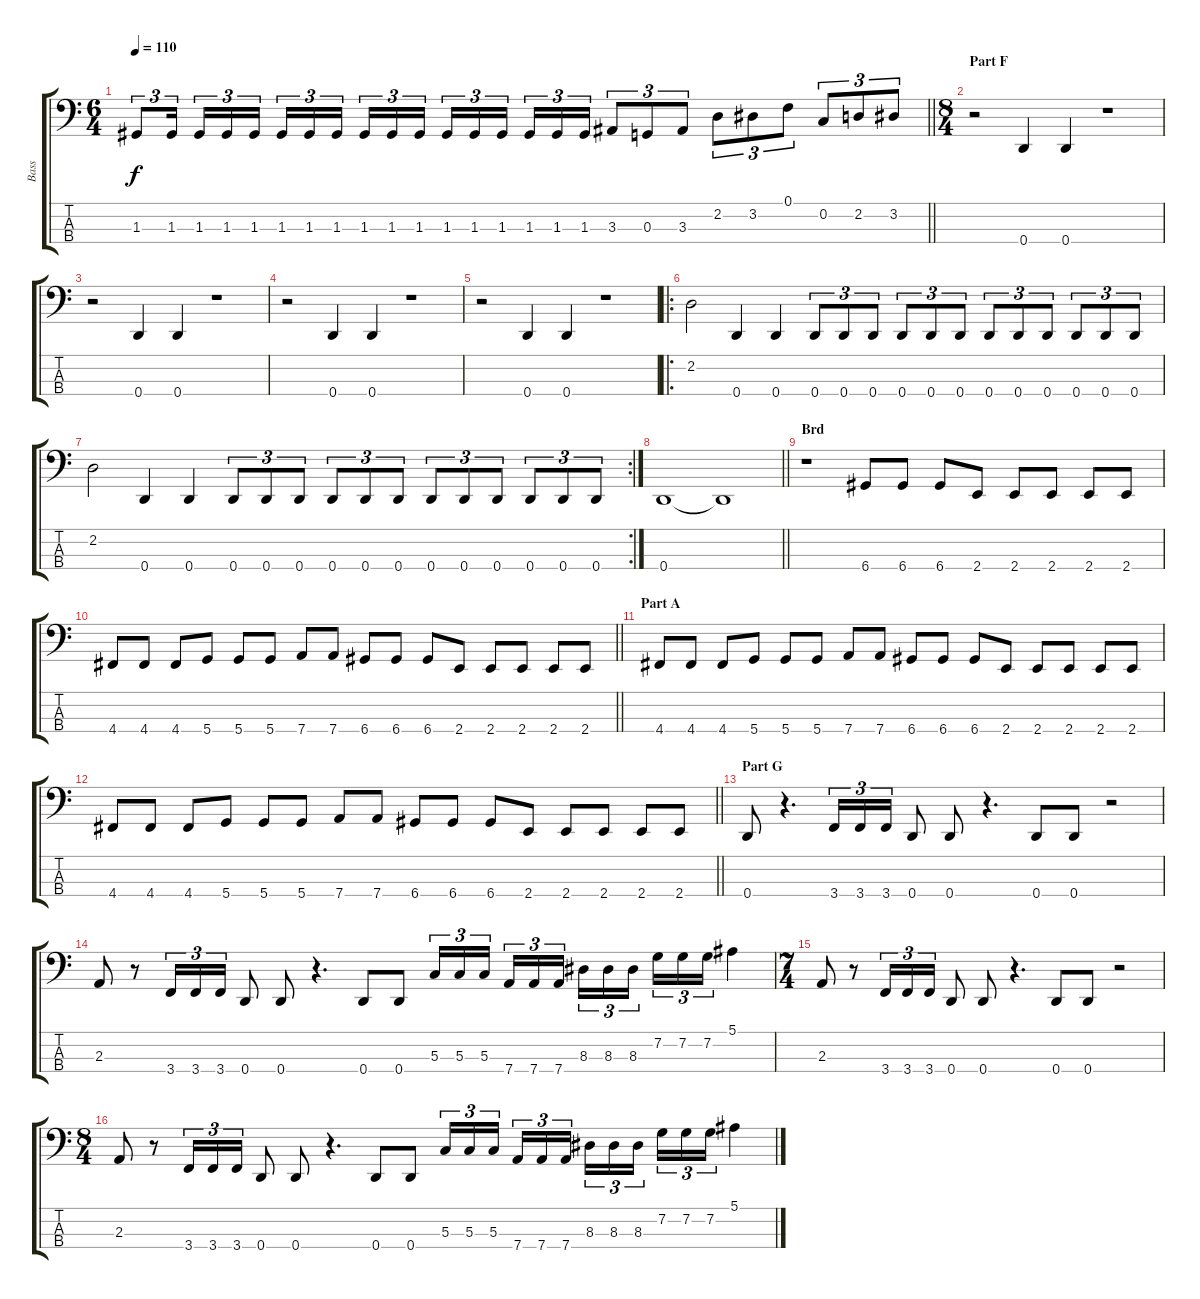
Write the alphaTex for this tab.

\track ("Bass" "Bass") {instrument electricbassfinger}
\staff {score tabs}
\tuning (F2 C2 G1 D1) {hide}
\ts (6 4)
\tempo 110
\clef f4
\barLineRight lightlight
\ks c
1.3.8{tu (3 2) dy f} 1.3.16{tu (3 2) beam splitsecondary} 1.3.16{tu (3 2)} 1.3.16{tu (3 2)} 1.3.16{tu (3 2) beam splitsecondary} 1.3.16{tu (3 2)} 1.3.16{tu (3 2)} 1.3.16{tu (3 2) beam splitsecondary} 1.3.16{tu (3 2)} 1.3.16{tu (3 2)} 1.3.16{tu (3 2) beam splitsecondary} 1.3.16{tu (3 2)} 1.3.16{tu (3 2)} 1.3.16{tu (3 2) beam splitsecondary} 1.3.16{tu (3 2)} 1.3.16{tu (3 2)} 1.3.16{tu (3 2)} 3.3.8{tu (3 2)} 0.3.8{tu (3 2)} 3.3.8{tu (3 2)} 2.2.8{tu (3 2)} 3.2.8{tu (3 2)} 0.1.8{tu (3 2)} 0.2.8{tu (3 2)} 2.2.8{tu (3 2)} 3.2.8{tu (3 2)} |
\ts (8 4)
\section ("" "Part F")
r.2 0.4.4 0.4.4 r.1 |
r.2 0.4.4 0.4.4 r.1 |
r.2 0.4.4 0.4.4 r.1 |
r.2 0.4.4 0.4.4 r.1 |
\ro
2.2.2 0.4.4 0.4.4 0.4.8{tu (3 2)} 0.4.8{tu (3 2)} 0.4.8{tu (3 2)} 0.4.8{tu (3 2)} 0.4.8{tu (3 2)} 0.4.8{tu (3 2)} 0.4.8{tu (3 2)} 0.4.8{tu (3 2)} 0.4.8{tu (3 2)} 0.4.8{tu (3 2)} 0.4.8{tu (3 2)} 0.4.8{tu (3 2)} |
\rc 2
2.2.2 0.4.4 0.4.4 0.4.8{tu (3 2)} 0.4.8{tu (3 2)} 0.4.8{tu (3 2)} 0.4.8{tu (3 2)} 0.4.8{tu (3 2)} 0.4.8{tu (3 2)} 0.4.8{tu (3 2)} 0.4.8{tu (3 2)} 0.4.8{tu (3 2)} 0.4.8{tu (3 2)} 0.4.8{tu (3 2)} 0.4.8{tu (3 2)} |
\barLineRight lightlight
0.4.1 0.4{t}.1 |
\section ("" "Brd")
r.1 6.4.8 6.4.8 6.4.8 2.4.8 2.4.8 2.4.8 2.4.8 2.4.8 |
\barLineRight lightlight
4.4.8 4.4.8 4.4.8 5.4.8 5.4.8 5.4.8 7.4.8 7.4.8 6.4.8 6.4.8 6.4.8 2.4.8 2.4.8 2.4.8 2.4.8 2.4.8 |
\section ("" "Part A")
4.4.8 4.4.8 4.4.8 5.4.8 5.4.8 5.4.8 7.4.8 7.4.8 6.4.8 6.4.8 6.4.8 2.4.8 2.4.8 2.4.8 2.4.8 2.4.8 |
\barLineRight lightlight
4.4.8 4.4.8 4.4.8 5.4.8 5.4.8 5.4.8 7.4.8 7.4.8 6.4.8 6.4.8 6.4.8 2.4.8 2.4.8 2.4.8 2.4.8 2.4.8 |
\section ("" "Part G")
0.4.8 r.4{d} 3.4.16{tu (3 2)} 3.4.16{tu (3 2)} 3.4.16{tu (3 2)} 0.4.8 0.4.8 r.4{d} 0.4.8 0.4.8 r.2 |
2.3.8 r.8 3.4.16{tu (3 2)} 3.4.16{tu (3 2)} 3.4.16{tu (3 2)} 0.4.8 0.4.8 r.4{d} 0.4.8 0.4.8 5.3.16{tu (3 2)} 5.3.16{tu (3 2)} 5.3.16{tu (3 2) beam splitsecondary} 7.4.16{tu (3 2)} 7.4.16{tu (3 2)} 7.4.16{tu (3 2)} 8.3.16{tu (3 2)} 8.3.16{tu (3 2)} 8.3.16{tu (3 2) beam splitsecondary} 7.2.16{tu (3 2)} 7.2.16{tu (3 2)} 7.2.16{tu (3 2)} 5.1.4 |
\ts (7 4)
2.3.8 r.8 3.4.16{tu (3 2)} 3.4.16{tu (3 2)} 3.4.16{tu (3 2)} 0.4.8 0.4.8 r.4{d} 0.4.8 0.4.8 r.2 |
\ts (8 4)
2.3.8 r.8 3.4.16{tu (3 2)} 3.4.16{tu (3 2)} 3.4.16{tu (3 2)} 0.4.8 0.4.8 r.4{d} 0.4.8 0.4.8 5.3.16{tu (3 2)} 5.3.16{tu (3 2)} 5.3.16{tu (3 2) beam splitsecondary} 7.4.16{tu (3 2)} 7.4.16{tu (3 2)} 7.4.16{tu (3 2)} 8.3.16{tu (3 2)} 8.3.16{tu (3 2)} 8.3.16{tu (3 2) beam splitsecondary} 7.2.16{tu (3 2)} 7.2.16{tu (3 2)} 7.2.16{tu (3 2)} 5.1.4
